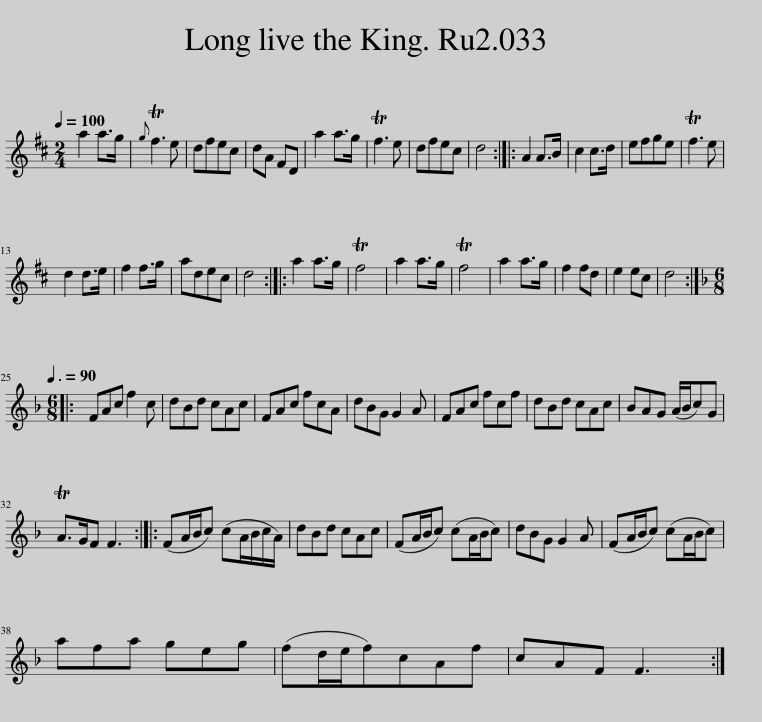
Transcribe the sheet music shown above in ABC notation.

X:1
L:1/8
Q:1/4=100
M:2/4
I:linebreak $
K:D
V:1 treble
V:1
 a2 a>g |{g} Tf3 e | dfec | dA FD | a2 a>g | %5
 Tf3 e | dfec | d4 :: A2 A>B | c2 c>d | %10
 efge | Tf3 e |$ d2 d>e | f2 f>g | adec | %15
 d4 :: a2 a>g | Tf4 | a2 a>g | Tf4 | %20
 a2 a>g | f2 fd | e2 ec | d4 ::$[K:F][M:6/8][Q:3/8=90] FAc f2 c | %25
 dBd cAc | FAc fcA | dBG G2 A | FAc fcf | dBd cAc | %30
 BAG (A/B/c)G |$ TA>GF F3 :: (FA/B/c) (cA/B/c/A/) | dBd cAc | (FA/B/c) (cA/B/c) | %35
 dBG G2 A | (FA/B/c) (cA/B/c) |$ afa geg | (fd/e/f)cAf | cAF F3 :| %40
